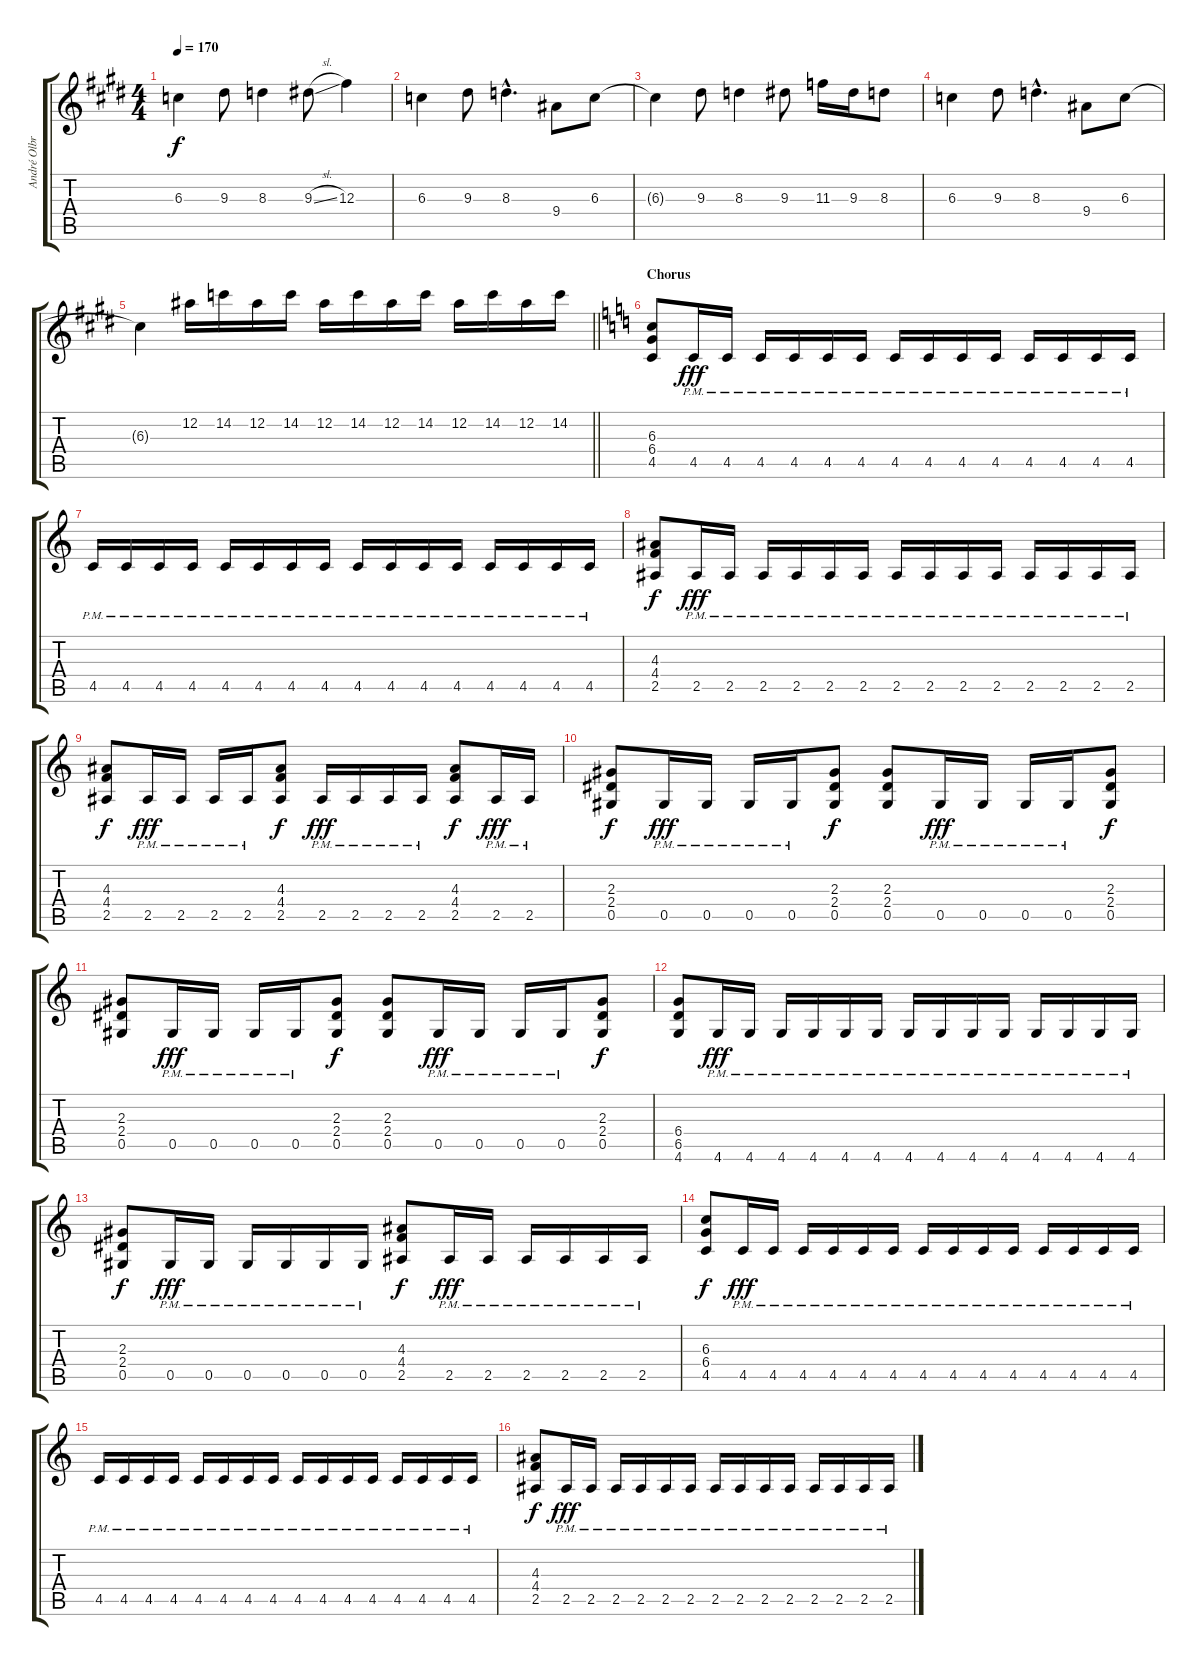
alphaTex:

\track ("André Olbrich" "André Olbr") {instrument overdrivenguitar}
\staff {score tabs}
\tuning (Eb4 Bb3 Gb3 Db3 Ab2 Eb2) {hide}
\ts (4 4)
\tempo 170
\clef g2
\ks e
6.3{t}.4{dy f} 9.3.8 8.3.4 9.3{sl}.8 12.3.4 |
6.3.4 9.3.8 8.3{hac}.4{d} 9.4.8 6.3.8 |
6.3{t}.4 9.3.8 8.3.4 9.3.8 11.3.16 9.3.16 8.3.8 |
6.3.4 9.3.8 8.3{hac}.4{d} 9.4.8 6.3.8 |
\barLineRight lightlight
6.3{t}.4 12.2.16 14.2.16 12.2.16 14.2.16 12.2.16 14.2.16 12.2.16 14.2.16 12.2.16 14.2.16 12.2.16 14.2.16 |
\section ("" "Chorus")
\ks c
(6.3 6.4 4.5).8 4.5{pm}.16{dy fff} 4.5{pm}.16 4.5{pm}.16 4.5{pm}.16 4.5{pm}.16 4.5{pm}.16 4.5{pm}.16 4.5{pm}.16 4.5{pm}.16 4.5{pm}.16 4.5{pm}.16 4.5{pm}.16 4.5{pm}.16 4.5{pm}.16 |
4.5{pm}.16 4.5{pm}.16 4.5{pm}.16 4.5{pm}.16 4.5{pm}.16 4.5{pm}.16 4.5{pm}.16 4.5{pm}.16 4.5{pm}.16 4.5{pm}.16 4.5{pm}.16 4.5{pm}.16 4.5{pm}.16 4.5{pm}.16 4.5{pm}.16 4.5{pm}.16 |
(4.3 4.4 2.5).8{dy f} 2.5{pm}.16{dy fff} 2.5{pm}.16 2.5{pm}.16 2.5{pm}.16 2.5{pm}.16 2.5{pm}.16 2.5{pm}.16 2.5{pm}.16 2.5{pm}.16 2.5{pm}.16 2.5{pm}.16 2.5{pm}.16 2.5{pm}.16 2.5{pm}.16 |
(4.3 4.4 2.5).8{dy f} 2.5{pm}.16{dy fff} 2.5{pm}.16 2.5{pm}.16 2.5{pm}.16 (4.3 4.4 2.5).8{dy f} 2.5{pm}.16{dy fff} 2.5{pm}.16 2.5{pm}.16 2.5{pm}.16 (4.3 4.4 2.5).8{dy f} 2.5{pm}.16{dy fff} 2.5{pm}.16 |
(2.3 2.4 0.5).8{dy f} 0.5{pm}.16{dy fff} 0.5{pm}.16 0.5{pm}.16 0.5{pm}.16 (2.3 2.4 0.5).8{dy f} (2.3 2.4 0.5).8 0.5{pm}.16{dy fff} 0.5{pm}.16 0.5{pm}.16 0.5{pm}.16 (2.3 2.4 0.5).8{dy f} |
(2.3 2.4 0.5).8 0.5{pm}.16{dy fff} 0.5{pm}.16 0.5{pm}.16 0.5{pm}.16 (2.3 2.4 0.5).8{dy f} (2.3 2.4 0.5).8 0.5{pm}.16{dy fff} 0.5{pm}.16 0.5{pm}.16 0.5{pm}.16 (2.3 2.4 0.5).8{dy f} |
(6.4 6.5 4.6).8 4.6{pm}.16{dy fff} 4.6{pm}.16 4.6{pm}.16 4.6{pm}.16 4.6{pm}.16 4.6{pm}.16 4.6{pm}.16 4.6{pm}.16 4.6{pm}.16 4.6{pm}.16 4.6{pm}.16 4.6{pm}.16 4.6{pm}.16 4.6{pm}.16 |
(2.3 2.4 0.5).8{dy f} 0.5{pm}.16{dy fff} 0.5{pm}.16 0.5{pm}.16 0.5{pm}.16 0.5{pm}.16 0.5{pm}.16 (4.3 4.4 2.5).8{dy f} 2.5{pm}.16{dy fff} 2.5{pm}.16 2.5{pm}.16 2.5{pm}.16 2.5{pm}.16 2.5{pm}.16 |
(6.3 6.4 4.5).8{dy f} 4.5{pm}.16{dy fff} 4.5{pm}.16 4.5{pm}.16 4.5{pm}.16 4.5{pm}.16 4.5{pm}.16 4.5{pm}.16 4.5{pm}.16 4.5{pm}.16 4.5{pm}.16 4.5{pm}.16 4.5{pm}.16 4.5{pm}.16 4.5{pm}.16 |
4.5{pm}.16 4.5{pm}.16 4.5{pm}.16 4.5{pm}.16 4.5{pm}.16 4.5{pm}.16 4.5{pm}.16 4.5{pm}.16 4.5{pm}.16 4.5{pm}.16 4.5{pm}.16 4.5{pm}.16 4.5{pm}.16 4.5{pm}.16 4.5{pm}.16 4.5{pm}.16 |
(4.3 4.4 2.5).8{dy f} 2.5{pm}.16{dy fff} 2.5{pm}.16 2.5{pm}.16 2.5{pm}.16 2.5{pm}.16 2.5{pm}.16 2.5{pm}.16 2.5{pm}.16 2.5{pm}.16 2.5{pm}.16 2.5{pm}.16 2.5{pm}.16 2.5{pm}.16 2.5{pm}.16
